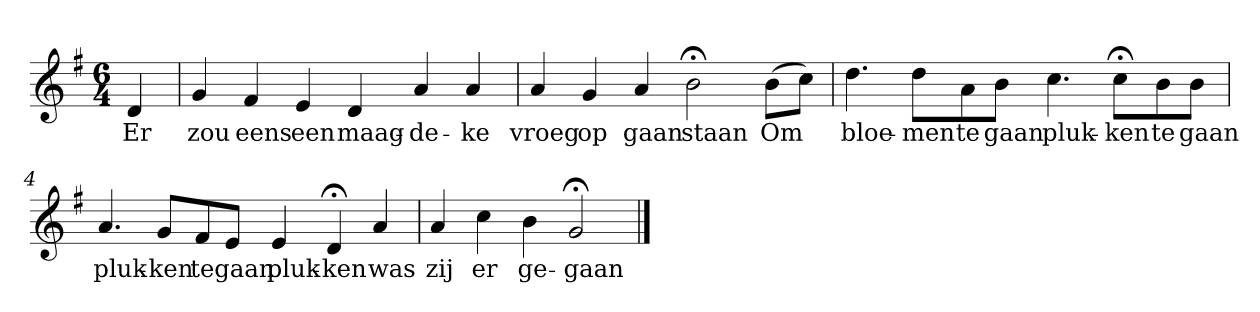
**kern	**text
*part1	*part1
*staff1	*staff1
*k[f#]	*
*G:	*
*M6/4	*
*MM120	*
=	=
4d	Er
=1	=1
4g	zou
4f#	eens
4e	een
4d	maag-
4a	-de-
4a	-ke
=2	=2
4a	vroeg
4g	op
4a	gaan
2b;<	staan
(8bL	Om
8ccJ)	.
=3	=3
4.dd	bloe-
8ddL	-men
8a	te
8bJ	gaan
4.cc	pluk-
8cc;<L	-ken
8b	te
8bJ	gaan
=4	=4
4.a	pluk-
8gL	-ken
8f#	te
8eJ	gaan
4e	pluk-
4d;<	-ken
4a	was
=5	=5
4a	zij
4cc	er
4b	ge-
2g;<	-gaan
==	==
*-	*-
